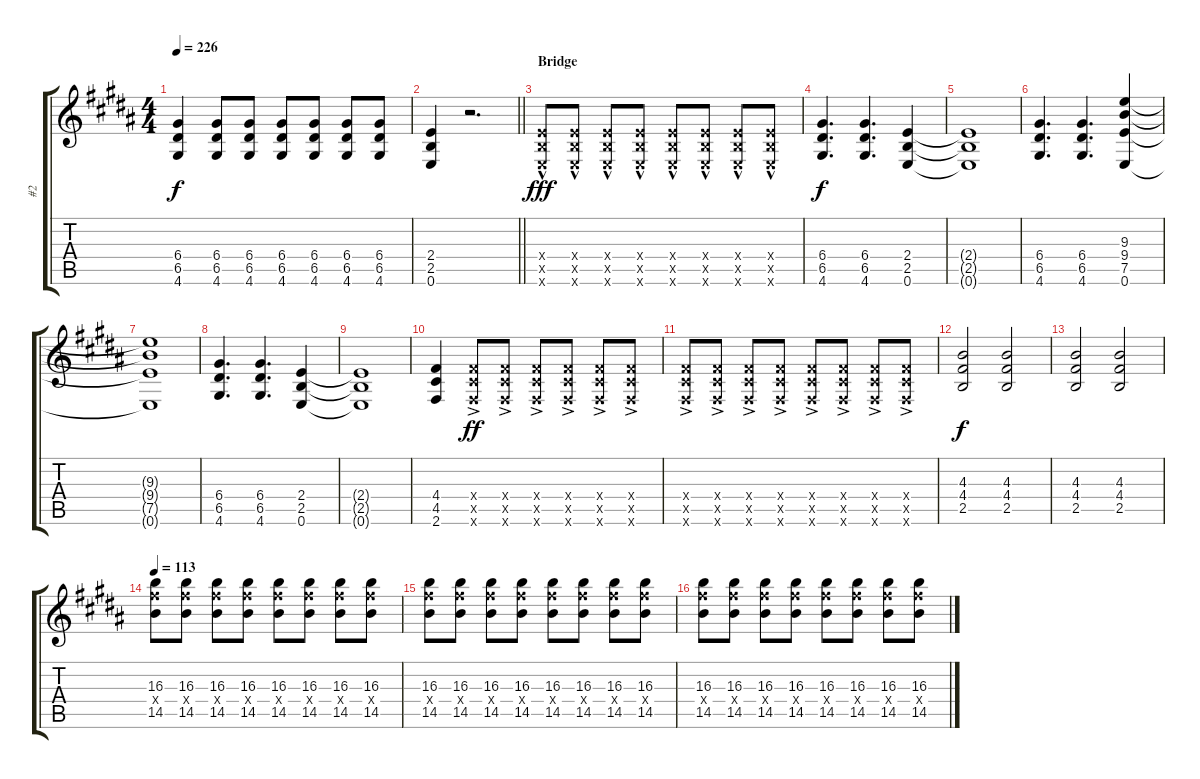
\track ("#2" "#2") {instrument overdrivenguitar}
\staff {score tabs}
\tuning (E4 B3 G3 D3 A2 E2) {hide}
\ts (4 4)
\tempo 226
\clef g2
\ks g#minor
(6.4 6.5 4.6).4{dy f} (6.4 6.5 4.6).8 (6.4 6.5 4.6).8 (6.4 6.5 4.6).8 (6.4 6.5 4.6).8 (6.4 6.5 4.6).8 (6.4 6.5 4.6).8 |
\barLineRight lightlight
(2.4 2.5 0.6).4 r.2{d} |
\section ("" "Bridge")
(2.4{hac x} 2.5{hac x} 0.6{hac x}).8{dy fff} (2.4{hac x} 2.5{hac x} 0.6{hac x}).8 (2.4{hac x} 2.5{hac x} 0.6{hac x}).8 (2.4{hac x} 2.5{hac x} 0.6{hac x}).8 (2.4{hac x} 2.5{hac x} 0.6{hac x}).8 (2.4{hac x} 2.5{hac x} 0.6{hac x}).8 (2.4{hac x} 2.5{hac x} 0.6{hac x}).8 (2.4{hac x} 2.5{hac x} 0.6{hac x}).8 |
(6.4 6.5 4.6).4{d dy f} (6.4 6.5 4.6).4{d} (2.4 2.5 0.6).4 |
(2.4{t} 2.5{t} 0.6{t}).1 |
(6.4 6.5 4.6).4{d} (6.4 6.5 4.6).4{d} (9.3 9.4 7.5 0.6).4 |
(9.3{t} 9.4{t} 7.5{t} 0.6{t}).1 |
(6.4 6.5 4.6).4{d} (6.4 6.5 4.6).4{d} (2.4 2.5 0.6).4 |
(2.4{t} 2.5{t} 0.6{t}).1 |
(4.4 4.5 2.6).4 (4.4{ac x} 4.5{ac x} 2.6{ac x}).8{dy ff} (4.4{ac x} 4.5{ac x} 2.6{ac x}).8 (4.4{ac x} 4.5{ac x} 2.6{ac x}).8 (4.4{ac x} 4.5{ac x} 2.6{ac x}).8 (4.4{ac x} 4.5{ac x} 2.6{ac x}).8 (4.4{ac x} 4.5{ac x} 2.6{ac x}).8 |
(4.4{ac x} 4.5{ac x} 2.6{ac x}).8 (4.4{ac x} 4.5{ac x} 2.6{ac x}).8 (4.4{ac x} 4.5{ac x} 2.6{ac x}).8 (4.4{ac x} 4.5{ac x} 2.6{ac x}).8 (4.4{ac x} 4.5{ac x} 2.6{ac x}).8 (4.4{ac x} 4.5{ac x} 2.6{ac x}).8 (4.4{ac x} 4.5{ac x} 2.6{ac x}).8 (4.4{ac x} 4.5{ac x} 2.6{ac x}).8 |
(4.3 4.4 2.5).2{dy f} (4.3 4.4 2.5).2 |
(4.3 4.4 2.5).2 (4.3 4.4 2.5).2 |
\tempo 113
(16.3 16.4{x} 14.5).8 (16.3 16.4{x} 14.5).8 (16.3 16.4{x} 14.5).8 (16.3 16.4{x} 14.5).8 (16.3 16.4{x} 14.5).8 (16.3 16.4{x} 14.5).8 (16.3 16.4{x} 14.5).8 (16.3 16.4{x} 14.5).8 |
(16.3 16.4{x} 14.5).8 (16.3 16.4{x} 14.5).8 (16.3 16.4{x} 14.5).8 (16.3 16.4{x} 14.5).8 (16.3 16.4{x} 14.5).8 (16.3 16.4{x} 14.5).8 (16.3 16.4{x} 14.5).8 (16.3 16.4{x} 14.5).8 |
(16.3 16.4{x} 14.5).8 (16.3 16.4{x} 14.5).8 (16.3 16.4{x} 14.5).8 (16.3 16.4{x} 14.5).8 (16.3 16.4{x} 14.5).8 (16.3 16.4{x} 14.5).8 (16.3 16.4{x} 14.5).8 (16.3 16.4{x} 14.5).8
